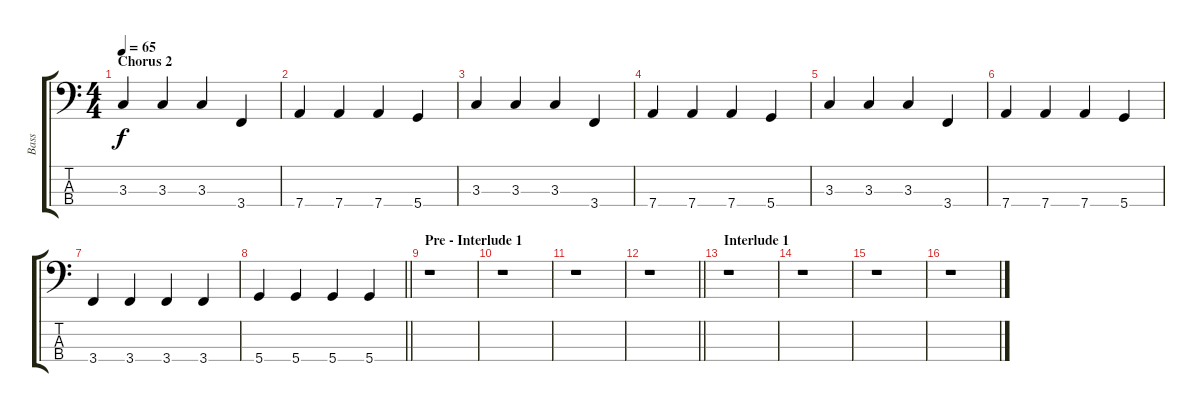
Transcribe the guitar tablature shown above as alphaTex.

\track ("Bass" "Bass") {instrument electricbassfinger}
\staff {score tabs}
\tuning (G2 D2 A1 D1) {hide}
\ts (4 4)
\section ("" "Chorus 2")
\tempo 65
\clef f4
\ks c
3.3.4{dy f} 3.3.4 3.3.4 3.4.4 |
7.4.4 7.4.4 7.4.4 5.4.4 |
3.3.4 3.3.4 3.3.4 3.4.4 |
7.4.4 7.4.4 7.4.4 5.4.4 |
3.3.4 3.3.4 3.3.4 3.4.4 |
7.4.4 7.4.4 7.4.4 5.4.4 |
3.4.4 3.4.4 3.4.4 3.4.4 |
\barLineRight lightlight
5.4.4 5.4.4 5.4.4 5.4.4 |
\section ("" "Pre - Interlude 1")
r.1 |
r.1 |
r.1 |
\barLineRight lightlight
r.1 |
\section ("" "Interlude 1")
r.1 |
r.1 |
r.1 |
r.1
